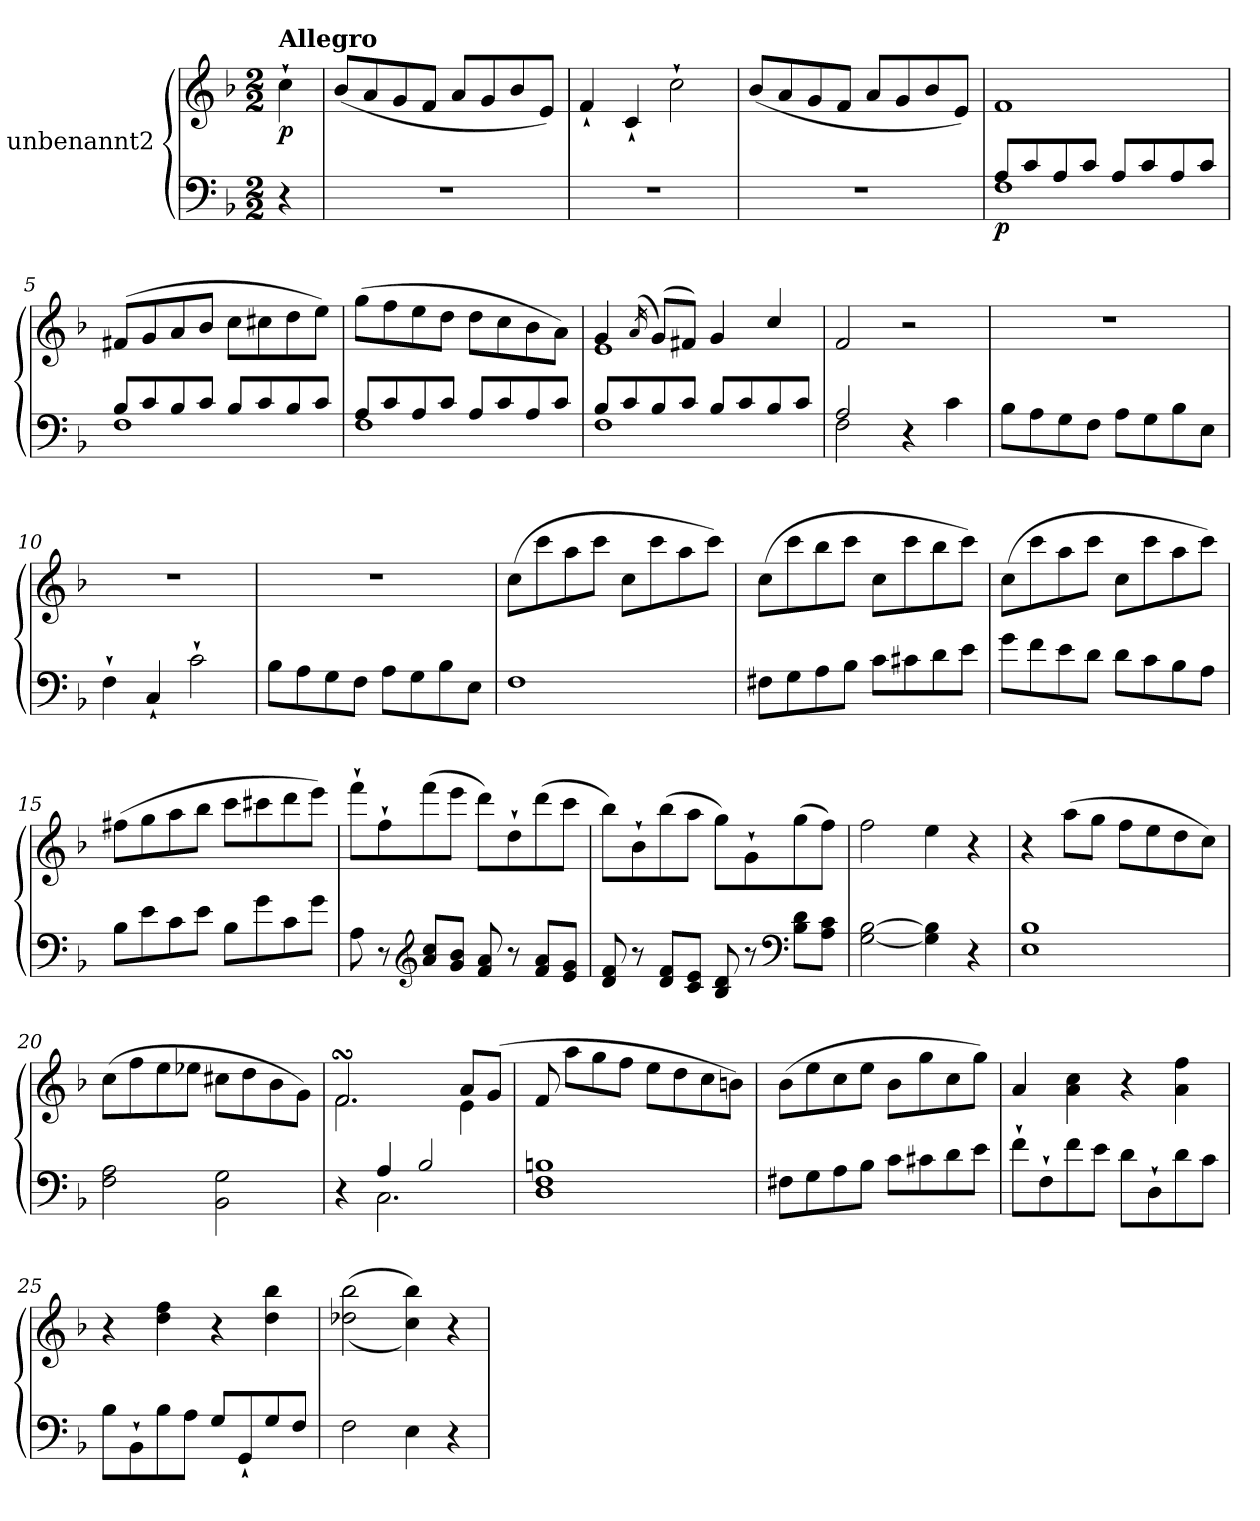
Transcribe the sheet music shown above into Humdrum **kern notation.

**kern	**kern	**dynam
*part1	*part1	*part1
*staff2	*staff1	*staff1/2
*I"unbenannt2	*	*
*clefF4	*clefG2	*
*k[b-]	*k[b-]	*
*M2/2	*M2/2	*
=	=	=
!	!LO:TX:a:B:t=Allegro	!
!	!	!LO:DY:b
4r	4cc`\	p
=1	=1	=1
1r	(<8b-/L	.
.	8a/	.
.	8g/	.
.	8f/J	.
.	8a/L	.
.	8g/	.
.	8b-/	.
.	8e/J)	.
=2	=2	=2
1r	4f`/	.
.	4c`/	.
.	2cc`\	.
=3	=3	=3
1r	(<8b-/L	.
.	8a/	.
.	8g/	.
.	8f/J	.
.	8a/L	.
.	8g/	.
.	8b-/	.
.	8e/J)	.
=4	=4	=4
*^	*	*
!	!	!	!LO:DY:b=2
8A/L	1F	1f	p
8c/	.	.	.
8A/	.	.	.
8c/J	.	.	.
8A/L	.	.	.
8c/	.	.	.
8A/	.	.	.
8c/J	.	.	.
=5	=5	=5	=5
8B-/L	1F	(>8f#X/L	.
8c/	.	8g/	.
8B-/	.	8a/	.
8c/J	.	8b-/J	.
8B-/L	.	8cc\L	.
8c/	.	8cc#X\	.
8B-/	.	8dd\	.
8c/J	.	8ee\J)	.
=6	=6	=6	=6
8A/L	1F	(>8gg\L	.
8c/	.	8ff\	.
8A/	.	8ee\	.
8c/J	.	8dd\J	.
8A/L	.	8dd\L	.
8c/	.	8cc\	.
8A/	.	8b-\	.
8c/J	.	8a\J)	.
=7	=7	=7	=7
*	*	*^	*
8B-/L	1F	4g/	1e	.
8c/	.	.	.	.
.	.	(<16qa/	.	.
8B-/	.	(<8g/L)	.	.
8c/J	.	8f#X/J)	.	.
8B-/L	.	4g/	.	.
8c/	.	.	.	.
8B-/	.	4cc/	.	.
8c/J	.	.	.	.
*	*	*v	*v	*
=8	=8	=8	=8
2A/	2F\	2f/	.
4r	2ryy	2r	.
4c\	.	.	.
*v	*v	*	*
=9	=9	=9
8B-\L	1r	.
8A\	.	.
8G\	.	.
8F\J	.	.
8A\L	.	.
8G\	.	.
8B-\	.	.
8E\J	.	.
=10	=10	=10
4F`\	1r	.
4C`/	.	.
2c`\	.	.
=11	=11	=11
8B-\L	1r	.
8A\	.	.
8G\	.	.
8F\J	.	.
8A\L	.	.
8G\	.	.
8B-\	.	.
8E\J	.	.
=12	=12	=12
1F	(>8cc\L	.
.	8ccc\	.
.	8aa\	.
.	8ccc\J	.
.	8cc\L	.
.	8ccc\	.
.	8aa\	.
.	8ccc\J)	.
=13	=13	=13
8F#X\L	(>8cc\L	.
8G\	8ccc\	.
8A\	8bb-\	.
8B-\J	8ccc\J	.
8c\L	8cc\L	.
8c#X\	8ccc\	.
8d\	8bb-\	.
8e\J	8ccc\J)	.
=14	=14	=14
8g\L	(>8cc\L	.
8f\	8ccc\	.
8e\	8aa\	.
8d\J	8ccc\J	.
8d\L	8cc\L	.
8c\	8ccc\	.
8B-\	8aa\	.
8A\J	8ccc\J)	.
=15	=15	=15
8B-\L	(>8ff#X\L	.
8e\	8gg\	.
8c\	8aa\	.
8e\J	8bb-\J	.
8B-\L	8ccc\L	.
8g\	8ccc#X\	.
8c\	8ddd\	.
8g\J	8eee\J)	.
=16	=16	=16
8A\	8fff`\L	.
8r	8ff`\	.
*clefG2	*	*
8a/ 8cc/L	(>8fff\	.
8g/ 8b-/J	8eee\J	.
8f/ 8a/	8ddd\L)	.
8r	8dd`\	.
8f/ 8a/L	(>8ddd\	.
8e/ 8g/J	8ccc\J	.
=17	=17	=17
8d/ 8f/	8bb-\L)	.
8r	8b-`\	.
8d/ 8f/L	(>8bb-\	.
8c/ 8e/J	8aa\J	.
8B-/ 8d/	8gg\L)	.
8r	8g`\	.
*clefF4	*	*
8B-\ 8d\L	(>8gg\	.
8A\ 8c\J	8ff\J)	.
=18	=18	=18
[2G\ [2B-\	2ff\	.
4G\] 4B-\]	4ee\	.
4r	4r	.
=19	=19	=19
1E 1B-	4r	.
.	(>8aa\L	.
.	8gg\J	.
.	8ff\L	.
.	8ee\	.
.	8dd\	.
.	8cc\J)	.
=20	=20	=20
2F\ 2A\	(>8cc\L	.
.	8ff\	.
.	8ee\	.
.	8ee-X\J	.
2BB-\ 2G\	8cc#X\L	.
.	8dd\	.
.	8b-\	.
.	8g\J)	.
=21	=21	=21
*^	*^	*
4r	4ryy	2.fsSSs/	(>2.f\	.
4A/	2.C\	.	.	.
2B-/	.	.	.	.
.	.	8a/L	4e\	.
.	.	(8g/J	.	.
*v	*v	*	*	*
*	*v	*v	*
=22	=22	=22
1D 1F 1Bn	8f/	.
.	8aa\L	.
.	8gg\	.
.	8ff\J	.
.	8ee\L	.
.	8dd\	.
.	8cc\	.
.	8bn\J)	.
=23	=23	=23
8F#X\L	(>8b-\L	.
8G\	8ee\	.
8A\	8cc\	.
8B-\J	8ee\J	.
8c\L	8b-\L	.
8c#X\	8gg\	.
8d\	8cc\	.
8e\J	8gg\J)	.
=24	=24	=24
8f`\L	4a/	.
8F`\	.	.
8f\	4a\ 4cc\	.
8e\J	.	.
8d\L	4r	.
8D`\	.	.
8d\	4a\ 4ff\	.
8c\J	.	.
=25	=25	=25
8B-\L	4r	.
8BB-`\	.	.
8B-\	4dd\ 4ff\	.
8A\J	.	.
8G/L	4r	.
8GG`/	.	.
8G/	4dd\ 4bb-\	.
8F/J	.	.
=26	=26	=26
2F\	(>(<2dd-X\ 2bb-\	.
4E\	4cc\ 4bb-\))	.
4r	4r	.
=	=	=
*-	*-	*-
